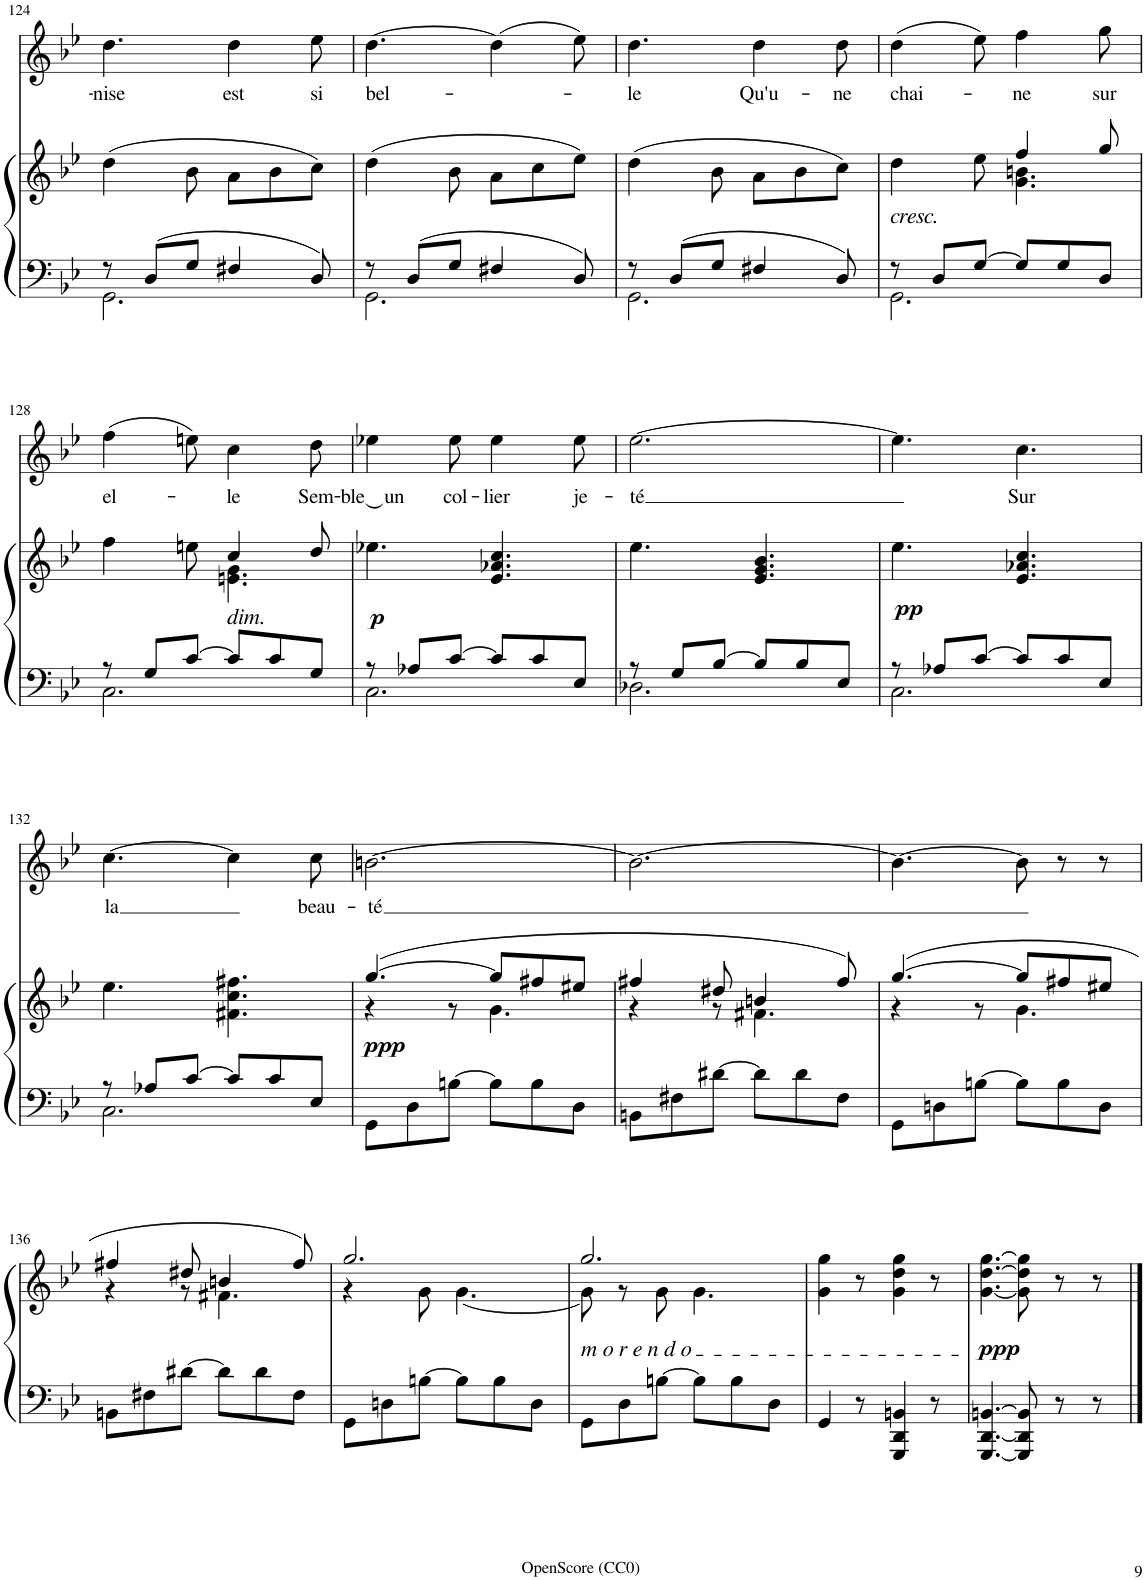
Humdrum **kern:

**kern	**kern	**dynam	**kern	**text
*part2	*part2	*part2	*part1	*part1
*staff3	*staff2	*staff2/3	*staff1	*staff1
*I"Piano	*	*	*I"Voice	*
*I'Pno	*	*	*	*
!!LO:PB:g=z
*clefF4	*clefG2	*	*clefG2	*
*k[b-e-]	*k[b-e-]	*	*k[b-e-]	*
*M6/8	*M6/8	*	*M6/8	*
=124	=124	=124	=124	=124
*^	*	*	*	*
!	!	!	!	!	!LO:LY:b
8r	2.GG\	(4dd\	.	4.dd\	nise
8D/L	.	.	.	.	.
8G/J	.	8b-\	.	.	.
!	!	!	!	!	!LO:LY:b
4F#X/	.	8a\L	.	4dd\	est
.	.	8b-\	.	.	.
!	!	!	!	!	!LO:LY:b
8D/	.	8cc\J)	.	8ee-\	si
=125	=125	=125	=125	=125	=125
!	!	!	!	!	!LO:LY:b
8r	2.GG\	(4dd\	.	[4.dd\	bel-
8D/L	.	.	.	.	.
8G/J	.	8b-\	.	.	.
4F#X/	.	8a\L	.	(4dd\]	.
.	.	8cc\	.	.	.
8D/	.	8ee-\J)	.	8ee-\)	.
=126	=126	=126	=126	=126	=126
!	!	!	!	!	!LO:LY:b
8r	2.GG\	(4dd\	.	4.dd\	-le
8D/L	.	.	.	.	.
8G/J	.	8b-\	.	.	.
!	!	!	!	!	!LO:LY:b
4F#X/	.	8a\L	.	4dd\	Qu'u-
.	.	8b-\	.	.	.
!	!	!	!	!	!LO:LY:b
8D/	.	8cc\J)	.	8dd\	-ne
=127	=127	=127	=127	=127	=127
*	*	*^	*	*	*
!	!	!LO:TX:b:i:t=cresc.	!	!	!	!
!	!	!	!	!	!	!LO:LY:b
8r	2.GG\	4.ryy	4dd\	.	(4dd\	chai-
8D/L	.	.	.	.	.	.
[8G/J	.	.	8ee-\	.	8ee-\)	.
!	!	!	!	!	!	!LO:LY:b
8G/L]	.	4ff/	4.g\ 4.bn\	.	4ff\	-ne
8G/	.	.	.	.	.	.
!	!	!	!	!	!	!LO:LY:b
8D/J	.	8gg/	.	.	8gg\	sur
!!LO:LB:g=z
=128	=128	=128	=128	=128	=128	=128
!	!	!	!	!	!	!LO:LY:b
8r	2.C\	4ff\	4.ryy	.	(4ff\	el-
8G/L	.	.	.	.	.	.
[8c/J	.	8een\	.	.	8een\)	.
!	!	!LO:TX:b:i:t=dim.	!	!	!	!
!	!	!	!	!	!	!LO:LY:b
8c/L]	.	4cc/	4.en\ 4.g\	.	4cc\	-le
8c/	.	.	.	.	.	.
!	!	!	!	!	!	!LO:LY:b
8G/J	.	8dd/	.	.	8dd\	Sem-
*	*	*v	*v	*	*	*
=129	=129	=129	=129	=129	=129
!	!	!	!LO:DY:b	!	!LO:LY:b
8r	2.C\	4.ee-X\	p	4ee-X\	-ble‿un
8A-X/L	.	.	.	.	.
!	!	!	!	!	!LO:LY:b
[8c/J	.	.	.	8ee-\	col-
!	!	!	!	!	!LO:LY:b
8c/L]	.	4.e-/ 4.a-X/ 4.cc/	.	4ee-\	-lier
8c/	.	.	.	.	.
!	!	!	!	!	!LO:LY:b
8E-/J	.	.	.	8ee-\	je-
=130	=130	=130	=130	=130	=130
!	!	!	!	!	!LO:LY:b
8r	2.D-X\	4.ee-\	.	[2.ee-\	-té
8G/L	.	.	.	.	.
[8B-/J	.	.	.	.	.
8B-/L]	.	4.e-/ 4.g/ 4.b-/	.	.	.
8B-/	.	.	.	.	.
8E-/J	.	.	.	.	.
=131	=131	=131	=131	=131	=131
!	!	!	!LO:DY:b	!	!
8r	2.C\	4.ee-\	pp	4.ee-\]	.
8A-X/L	.	.	.	.	.
[8c/J	.	.	.	.	.
!	!	!	!	!	!LO:LY:b
8c/L]	.	4.e-/ 4.a-X/ 4.cc/	.	4.cc\	Sur
8c/	.	.	.	.	.
8E-/J	.	.	.	.	.
!!LO:LB:g=z
=132	=132	=132	=132	=132	=132
!	!	!	!	!	!LO:LY:b
8r	2.C\	4.ee-\	.	[4.cc\	la
8A-X/L	.	.	.	.	.
[8c/J	.	.	.	.	.
8c/L]	.	4.f#X\ 4.cc\ 4.ff#X\	.	4cc\]	.
8c/	.	.	.	.	.
!	!	!	!	!	!LO:LY:b
8E-/J	.	.	.	8cc\	beau-
*v	*v	*	*	*	*
=133	=133	=133	=133	=133
*	*^	*	*	*
!	!	!	!LO:DY:b	!	!LO:LY:b
8GG\L	([4.gg/	4r	ppp	[2.bn\	-té
8D\	.	.	.	.	.
[8Bn\J	.	8r	.	.	.
8B\L]	8gg/L]	4.g\	.	.	.
8B\	8ff#X/	.	.	.	.
8D\J	8ee#X/J	.	.	.	.
=134	=134	=134	=134	=134	=134
8BBn\L	4ff#X/	4r	.	2.b\_	.
8F#X\	.	.	.	.	.
[8d#X\J	8dd#X/	8r	.	.	.
8d#\L]	4bn/	4.f#X\	.	.	.
8d#\	.	.	.	.	.
8F#\J	8ff#/)	.	.	.	.
=135	=135	=135	=135	=135	=135
8GG\L	([4.gg/	4r	.	4.b\_	.
8Dn\	.	.	.	.	.
[8Bn\J	.	8r	.	.	.
8B\L]	8gg/L]	4.g\	.	8b\]	.
8B\	8ff#X/	.	.	8r	.
8D\J	8ee#X/J	.	.	8r	.
!!LO:LB:g=z
=136	=136	=136	=136	=136	=136
*k[b-e-]	*k[b-e-]	*	*	*k[b-e-]	*
8BBn\L	4ff#X/	4r	.	2.r	.
8F#X\	.	.	.	.	.
[8d#X\J	8dd#X/	8r	.	.	.
8d#\L]	4bn/	4.f#X\	.	.	.
8d#\	.	.	.	.	.
8F#\J	8ff#/)	.	.	.	.
=137	=137	=137	=137	=137	=137
8GG\L	2.gg/	4r	.	2.r	.
8Dn\	.	.	.	.	.
[8Bn\J	.	8g\	.	.	.
8B\L]	.	[4.g\	.	.	.
8B\	.	.	.	.	.
8D\J	.	.	.	.	.
=138	=138	=138	=138	=138	=138
!	!LO:TX:b:i:t=m o r e n d o	!	!	!	!
8GG\L	2.gg/	8g\]	.	2.r	.
8D\	.	8r	.	.	.
[8Bn\J	.	8g\	.	.	.
8B\L]	.	4.g\	.	.	.
8B\	.	.	.	.	.
8D\J	.	.	.	.	.
*	*v	*v	*	*	*
=139	=139	=139	=139	=139
4GG/	4g\ 4gg\	.	2.r	.
8r	8r	.	.	.
4GGG/ 4DD/ 4BBn/	4g\ 4dd\ 4gg\	.	.	.
8r	8r	.	.	.
=140	=140	=140	=140	=140
!	!	!LO:DY:b	!	!
[4.GGG/ [4.DD/ [4.BBn/	[4.g\ [4.dd\ [4.gg\	ppp	2.r	.
8GGG/] 8DD/] 8BB/]	8g\] 8dd\] 8gg\]	.	.	.
8r	8r	.	.	.
8r	8r	.	.	.
==	==	==	==	==
*-	*-	*-	*-	*-
